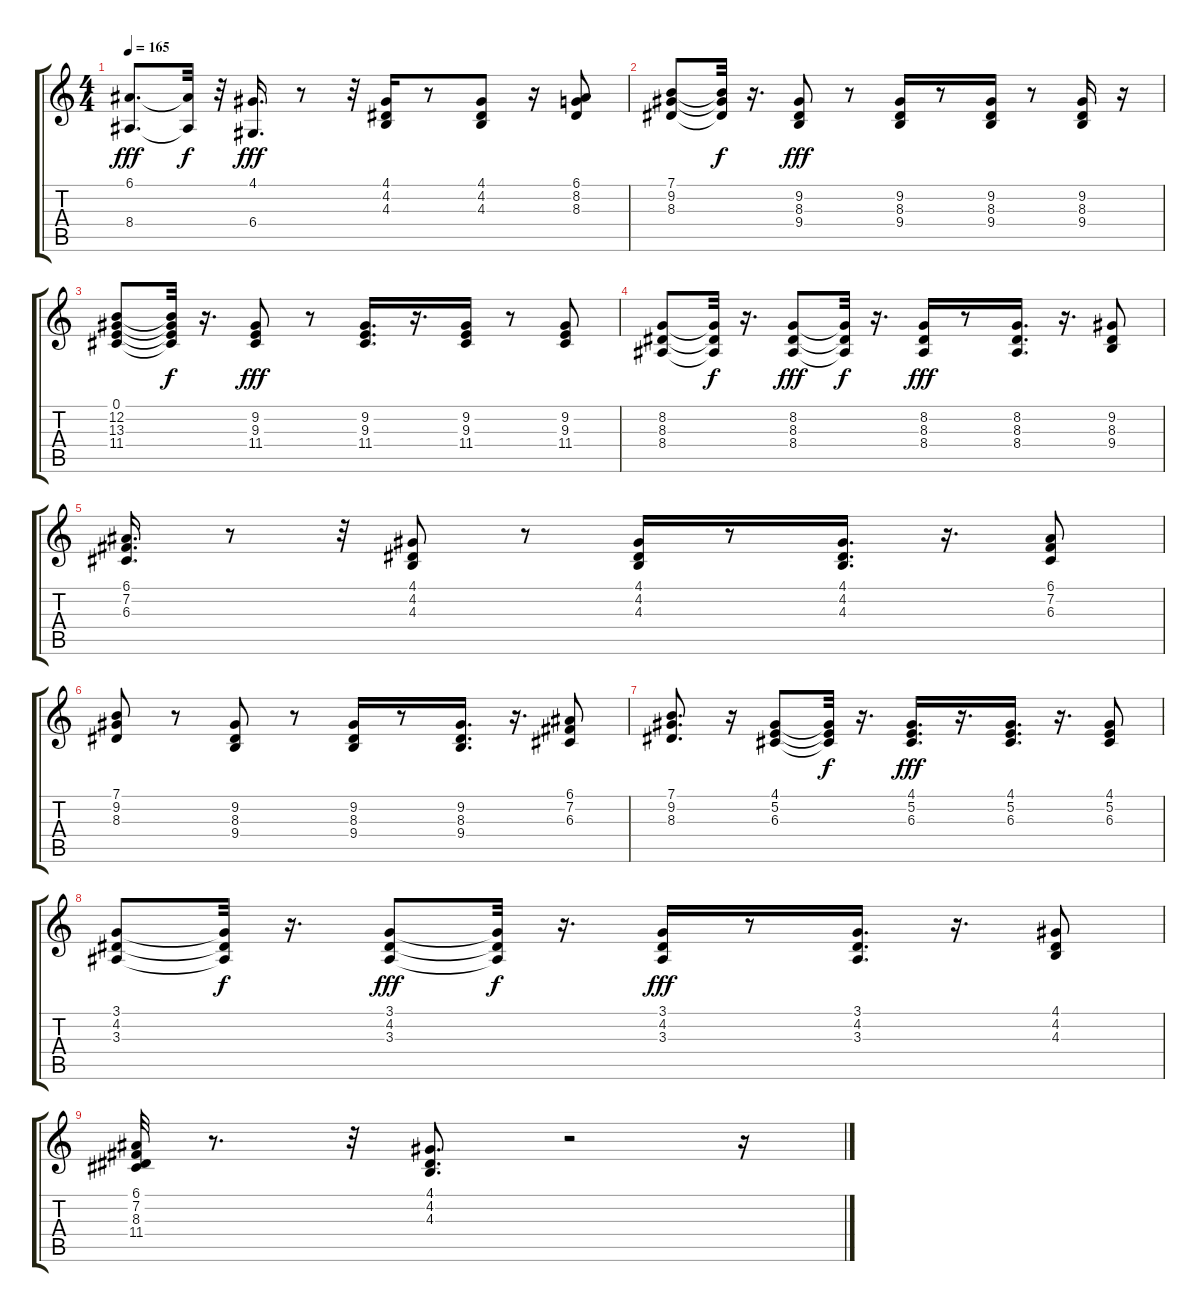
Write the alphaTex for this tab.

\track (" " " ") {instrument choiraahs}
\staff {score tabs}
\tuning (E4 B3 G3 D3 A2 E2) {hide}
\ts (4 4)
\tempo 165
\clef g2
\ks c
(6.1 8.4).8{d dy fff} (6.1{t} 8.4{t}).32{dy f} r.32 (4.1 6.4).16{d dy fff} r.8 r.32 (4.1 4.2 4.3).16 r.8 (4.1 4.2 4.3).8 r.16 (6.1 8.2 8.3).8 |
(7.1 9.2 8.3).8 (7.1{t} 9.2{t} 8.3{t}).32{dy f} r.16{d} (9.2 8.3 9.4).8{dy fff} r.8 (9.2 8.3 9.4).16 r.8 (9.2 8.3 9.4).16 r.8 (9.2 8.3 9.4).16 r.16 |
(0.1 12.2 13.3 11.4).8 (0.1{t} 12.2{t} 13.3{t} 11.4{t}).32{dy f} r.16{d} (9.2 9.3 11.4).8{dy fff} r.8 (9.2 9.3 11.4).16{d} r.16{d} (9.2 9.3 11.4).16 r.8 (9.2 9.3 11.4).8 |
(8.2 8.3 8.4).8 (8.2{t} 8.3{t} 8.4{t}).32{dy f} r.16{d} (8.2 8.3 8.4).8{dy fff} (8.2{t} 8.3{t} 8.4{t}).32{dy f} r.16{d} (8.2 8.3 8.4).16{dy fff} r.8 (8.2 8.3 8.4).16{d} r.16{d} (9.2 8.3 9.4).8 |
(6.1 7.2 6.3).16{d} r.8 r.32 (4.1 4.2 4.3).8 r.8 (4.1 4.2 4.3).16 r.8 (4.1 4.2 4.3).16{d} r.16{d} (6.1 7.2 6.3).8 |
(7.1 9.2 8.3).8 r.8 (9.2 8.3 9.4).8 r.8 (9.2 8.3 9.4).16 r.8 (9.2 8.3 9.4).16{d} r.16{d} (6.1 7.2 6.3).8 |
(7.1 9.2 8.3).8{d} r.16 (4.1 5.2 6.3).8 (4.1{t} 5.2{t} 6.3{t}).32{dy f} r.16{d} (4.1 5.2 6.3).16{d dy fff} r.16{d} (4.1 5.2 6.3).16{d} r.16{d} (4.1 5.2 6.3).8 |
(3.1 4.2 3.3).8 (3.1{t} 4.2{t} 3.3{t}).32{dy f} r.16{d} (3.1 4.2 3.3).8{dy fff} (3.1{t} 4.2{t} 3.3{t}).32{dy f} r.16{d} (3.1 4.2 3.3).16{dy fff} r.8 (3.1 4.2 3.3).16{d} r.16{d} (4.1 4.2 4.3).8 |
(6.1 7.2 8.3 11.4).32 r.8{d} r.32 (4.1 4.2 4.3).8{d} r.2 r.16
